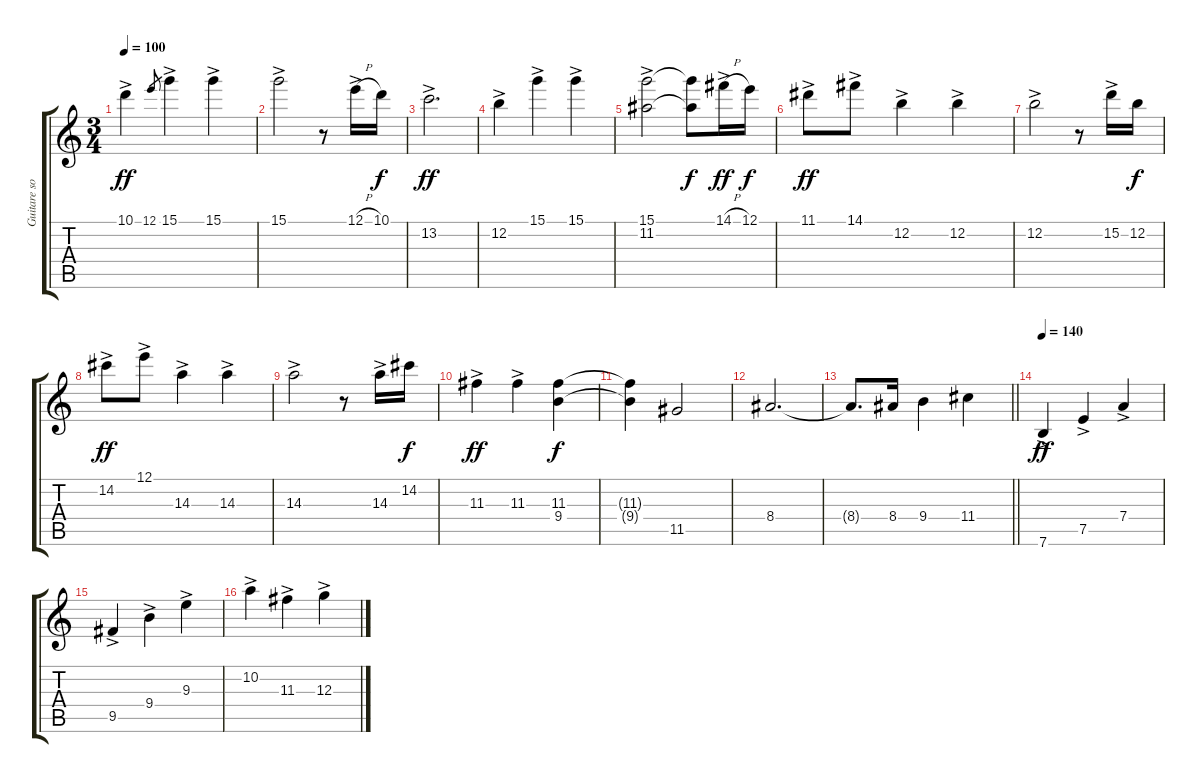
\track ("Guitare solo" "Guitare so") {instrument acousticguitarnylon}
\staff {score tabs}
\tuning (E4 B3 G3 D3 A2 E2) {hide}
\ts (3 4)
\tempo 100
\clef g2
\ks c
10.1{ac}.4{dy ff} 12.1.8{gr} 15.1{ac}.4 15.1{ac}.4 |
15.1{ac}.2 r.8 12.1{h ac}.16 10.1.16{dy f} |
13.2{ac}.2{d dy ff} |
12.2{ac}.4 15.1{ac}.4 15.1{ac}.4 |
(15.1{ac} 11.2).2 (15.1{t} 11.2{t}).8{dy f} 14.1{h ac}.16{dy ff} 12.1.16{dy f} |
11.1{ac}.8{dy ff} 14.1{ac}.8 12.2{ac}.4 12.2{ac}.4 |
12.2{ac}.2 r.8 15.2{ac}.16 12.2.16{dy f} |
14.2{ac}.8{dy ff} 12.1{ac}.8 14.3{ac}.4 14.3{ac}.4 |
14.3{ac}.2 r.8 14.3{ac}.16 14.2.16{dy f} |
11.3{ac}.4{dy ff} 11.3{ac}.4 (11.3 9.4).4{dy f} |
(11.3{t} 9.4{t}).4 11.5.2 |
8.4.2{d} |
\barLineRight lightlight
8.4{t}.8{d} 8.4.16 9.4.4 11.4.4 |
\tempo 140
7.6{ac}.4{dy ff} 7.5{ac}.4 7.4{ac}.4 |
9.5{ac}.4 9.4{ac}.4 9.3{ac}.4 |
10.2{ac}.4 11.3{ac}.4 12.3{ac}.4
